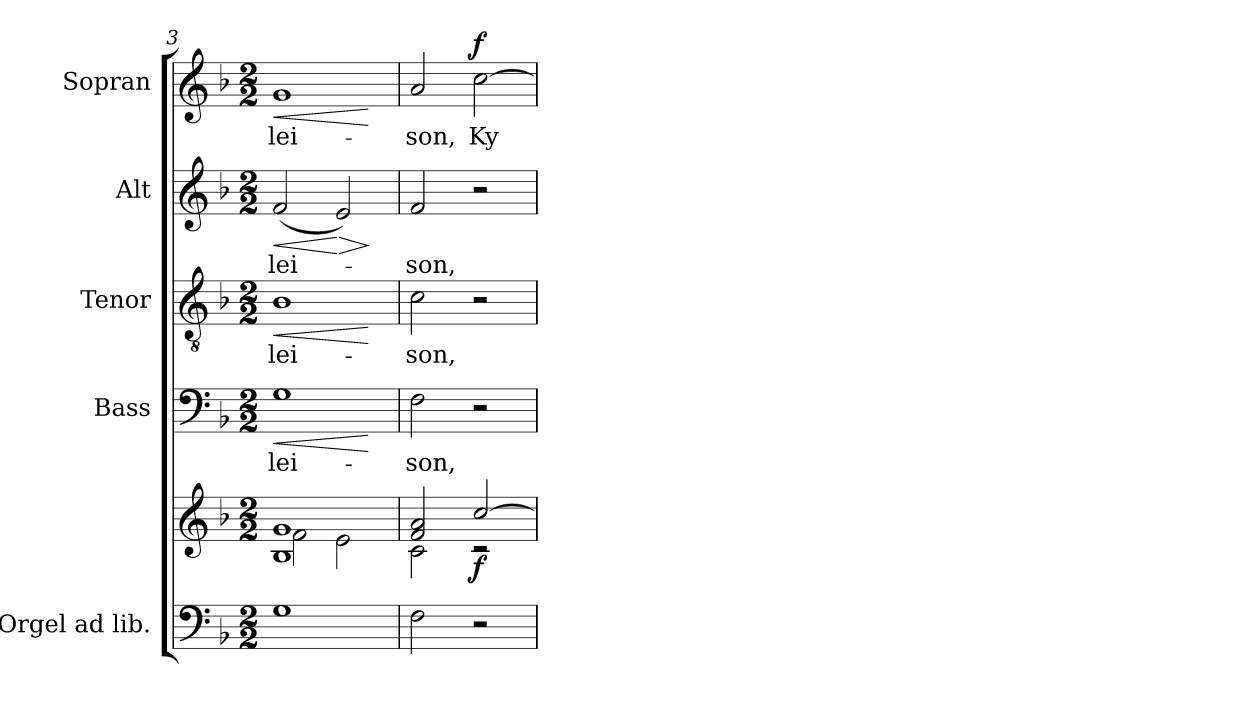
**kern	**kern	**dynam	**kern	**text	**dynam	**kern	**text	**dynam	**kern	**text	**dynam	**kern	**text	**dynam
*part5	*part5	*part5	*part4	*part4	*part4	*part3	*part3	*part3	*part2	*part2	*part2	*part1	*part1	*part1
*staff6	*staff5	*staff5/6	*staff4	*staff4	*staff4	*staff3	*staff3	*staff3	*staff2	*staff2	*staff2	*staff1	*staff1	*staff1
*I"Orgel ad lib.	*	*	*I"Bass	*	*	*I"Tenor	*	*	*I"Alt	*	*	*I"Sopran	*	*
*	*	*	*I'B.	*	*	*I'T.	*	*	*I'A.	*	*	*I'S.	*	*
*clefF4	*clefG2	*	*clefF4	*	*	*clefGv2	*	*	*clefG2	*	*	*clefG2	*	*
*k[b-]	*k[b-]	*	*k[b-]	*	*	*k[b-]	*	*	*k[b-]	*	*	*k[b-]	*	*
*F:	*F:	*	*F:	*	*	*F:	*	*	*F:	*	*	*F:	*	*
*M2/2	*M2/2	*	*M2/2	*	*	*M2/2	*	*	*M2/2	*	*	*M2/2	*	*
=3	=3	=3	=3	=3	=3	=3	=3	=3	=3	=3	=3	=3	=3	=3
*	*^	*	*	*	*	*	*	*	*	*	*	*	*	*
!	!	!	!	!	!LO:LY:b	!LO:HP:b	!	!	!	!	!	!	!	!	!
!	!	!	!	!	!	!LO:HP:n=1:b	!	!LO:LY:b	!LO:HP:b	!	!	!	!	!	!
!	!	!	!	!	!	!	!	!	!LO:HP:n=1:b	!	!LO:LY:b	!LO:HP:b	!	!LO:LY:b	!LO:HP:b
!	!	!	!	!	!	!	!	!	!	!	!	!	!	!	!LO:HP:n=1:b
1G	1B- 1g	2f\	.	1G	-lei-	< >	1B-	-lei-	< >	(<2f/	-lei-	<	1g	-lei-	< >
!	!	!	!	!	!	!	!	!	!	!	!	!LO:HP:n=1:b	!	!	!
.	.	2e\	.	.	.	.	.	.	.	2e/)	.	[ >	.	.	.
*	*v	*v	*	*	*	*	*	*	*	*	*	*	*	*	*
.	.	.	.	.	[	.	.	[	.	.	]	.	.	[
=4	=4	=4	=4	=4	=4	=4	=4	=4	=4	=4	=4	=4	=4	=4
*	*^	*	*	*	*	*	*	*	*	*	*	*	*	*
!	!	!	!	!	!LO:LY:b	!	!	!LO:LY:b	!	!	!LO:LY:b	!	!	!LO:LY:b	!
2F\	2f/ 2a/	2c\	.	2F\	-son,	.	2c\	-son,	.	2f/	-son,	.	2a/	-son,	.
!	!	!	!LO:DY:b	!	!	!	!	!	!	!	!	!	!	!LO:LY:b	!LO:DY:n=1:a
2r	[>2cc/	2rd	f	2r	.	]	2r	.	]	2r	.	.	[2cc\	Ky-	] f
*	*v	*v	*	*	*	*	*	*	*	*	*	*	*	*	*
=	=	=	=	=	=	=	=	=	=	=	=	=	=	=
*-	*-	*-	*-	*-	*-	*-	*-	*-	*-	*-	*-	*-	*-	*-
